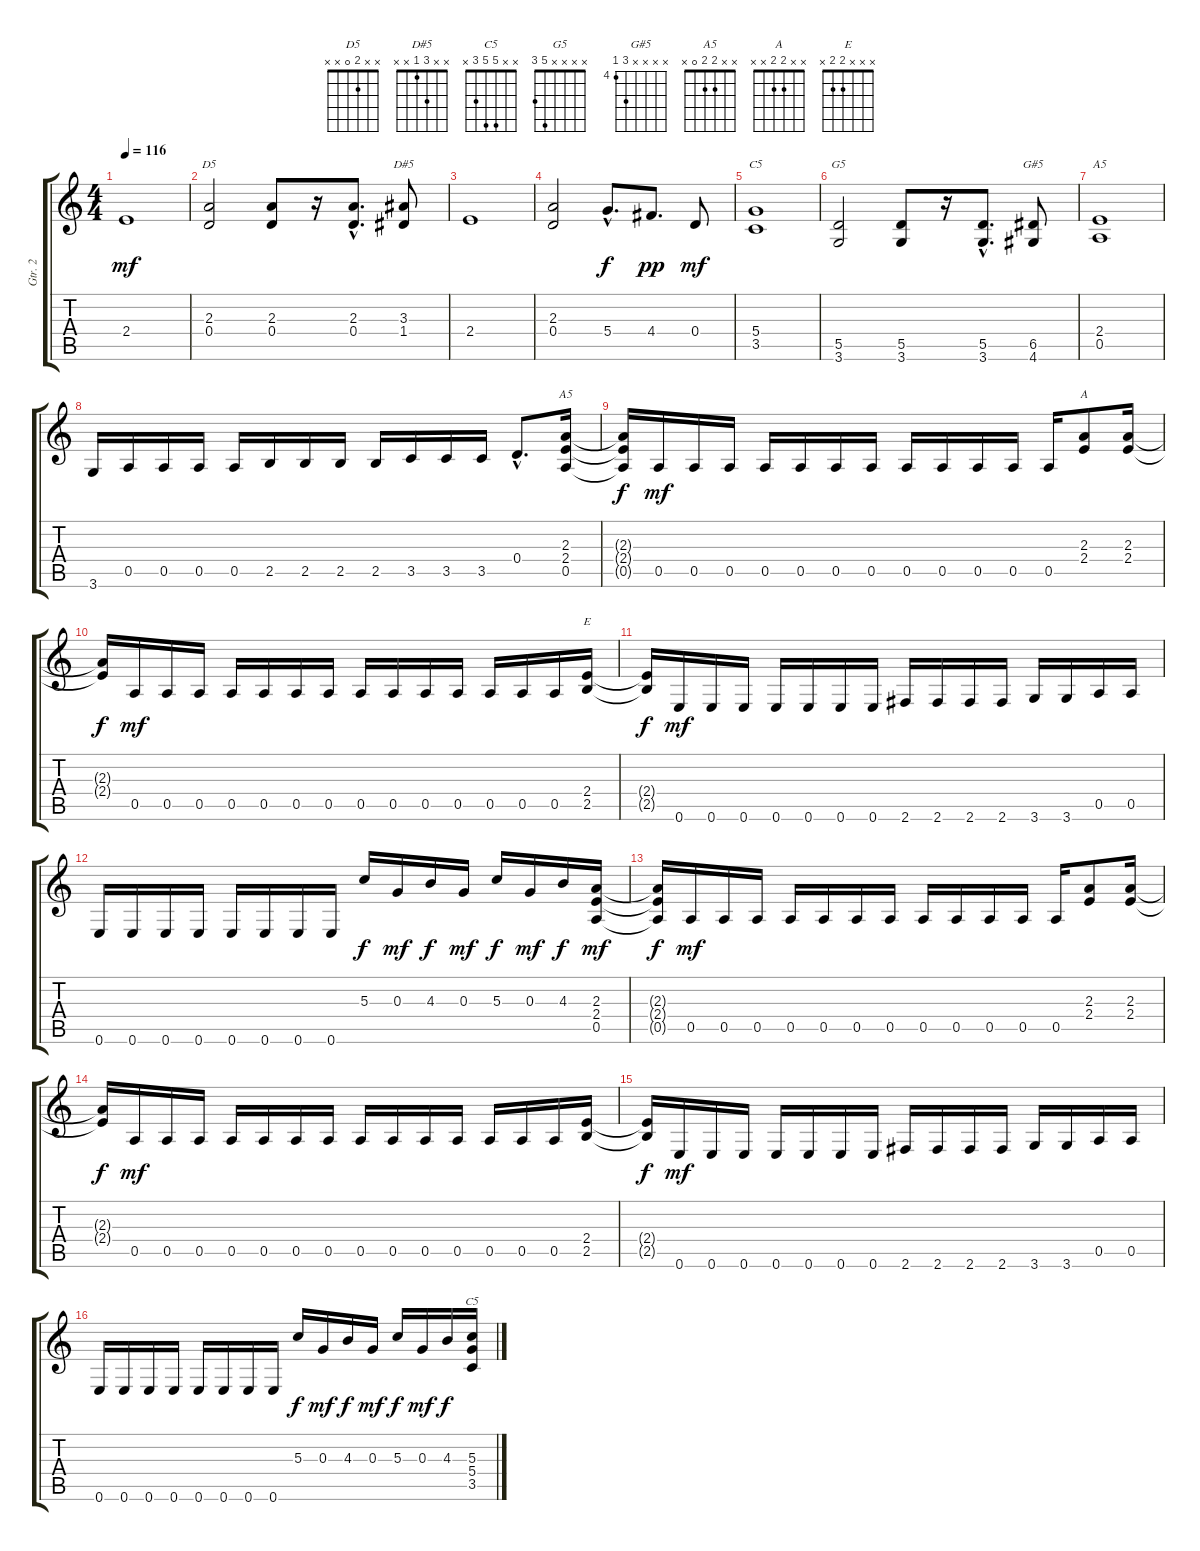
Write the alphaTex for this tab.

\track ("Gtr. 2" "Gtr. 2") {instrument overdrivenguitar}
\staff {score tabs}
\tuning (E4 B3 G3 D3 A2 E2) {hide}
\chord ("D5" x x 2 0 x x)
\chord ("D#5" x x 3 1 x x)
\chord ("C5" x x x 5 3 x)
\chord ("G5" x x x x 5 3)
\chord ("G#5" x x x x 6 4) {firstfret 4}
\chord ("A5" x x x 2 0 x)
\chord ("A5" x x 2 2 0 x)
\chord ("A" x x 2 2 x x)
\chord ("E" x x x 2 2 x)
\chord ("C5" x x 5 5 3 x)
\ts (4 4)
\tempo 116
\clef g2
\ks c
2.4.1{dy mf} |
(2.3 0.4).2{ch "D5"} (2.3 0.4).8 r.16 (2.3{hac} 0.4{hac}).8{d} (3.3 1.4).8{ch "D#5"} |
2.4.1 |
(2.3 0.4).2 5.4{hac}.8{d dy f} 4.4.8{d dy pp} 0.4.8{dy mf} |
(5.4 3.5).1{ch "C5"} |
(5.5 3.6).2{ch "G5"} (5.5 3.6).8 r.16 (5.5{hac} 3.6{hac}).8{d} (6.5 4.6).8{ch "G#5"} |
(2.4 0.5).1{ch "A5"} |
3.6.16 0.5.16 0.5.16 0.5.16 0.5.16 2.5.16 2.5.16 2.5.16 2.5.16 3.5.16 3.5.16 3.5.16 0.4{hac}.8{d} (2.3 2.4 0.5).16{ch "A5"} |
(2.3{t} 2.4{t} 0.5{t}).16{dy f} 0.5.16{dy mf} 0.5.16 0.5.16 0.5.16 0.5.16 0.5.16 0.5.16 0.5.16 0.5.16 0.5.16 0.5.16 0.5.16 (2.3 2.4).8{ch "A"} (2.3 2.4).16 |
(2.3{t} 2.4{t}).16{dy f} 0.5.16{dy mf} 0.5.16 0.5.16 0.5.16 0.5.16 0.5.16 0.5.16 0.5.16 0.5.16 0.5.16 0.5.16 0.5.16 0.5.16 0.5.16 (2.4 2.5).16{ch "E"} |
(2.4{t} 2.5{t}).16{dy f} 0.6.16{dy mf} 0.6.16 0.6.16 0.6.16 0.6.16 0.6.16 0.6.16 2.6.16 2.6.16 2.6.16 2.6.16 3.6.16 3.6.16 0.5.16 0.5.16 |
0.6.16 0.6.16 0.6.16 0.6.16 0.6.16 0.6.16 0.6.16 0.6.16 5.3.16{dy f} 0.3.16{dy mf} 4.3.16{dy f} 0.3.16{dy mf} 5.3.16{dy f} 0.3.16{dy mf} 4.3.16{dy f} (2.3 2.4 0.5).16{dy mf} |
(2.3{t} 2.4{t} 0.5{t}).16{dy f} 0.5.16{dy mf} 0.5.16 0.5.16 0.5.16 0.5.16 0.5.16 0.5.16 0.5.16 0.5.16 0.5.16 0.5.16 0.5.16 (2.3 2.4).8 (2.3 2.4).16 |
(2.3{t} 2.4{t}).16{dy f} 0.5.16{dy mf} 0.5.16 0.5.16 0.5.16 0.5.16 0.5.16 0.5.16 0.5.16 0.5.16 0.5.16 0.5.16 0.5.16 0.5.16 0.5.16 (2.4 2.5).16 |
(2.4{t} 2.5{t}).16{dy f} 0.6.16{dy mf} 0.6.16 0.6.16 0.6.16 0.6.16 0.6.16 0.6.16 2.6.16 2.6.16 2.6.16 2.6.16 3.6.16 3.6.16 0.5.16 0.5.16 |
0.6.16 0.6.16 0.6.16 0.6.16 0.6.16 0.6.16 0.6.16 0.6.16 5.3.16{dy f} 0.3.16{dy mf} 4.3.16{dy f} 0.3.16{dy mf} 5.3.16{dy f} 0.3.16{dy mf} 4.3.16{dy f} (5.3 5.4 3.5).16{ch "C5"}
